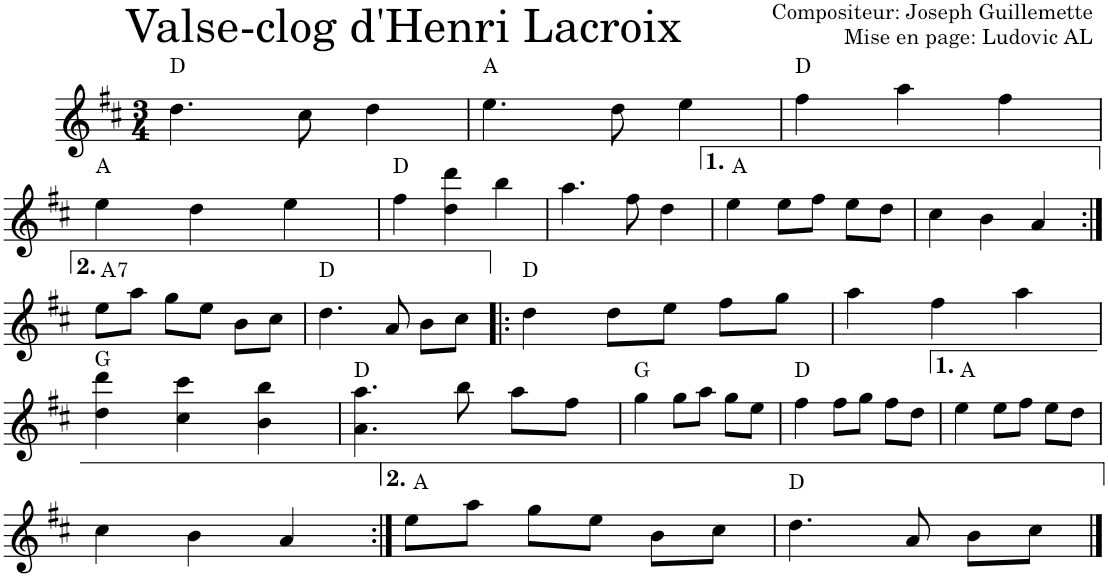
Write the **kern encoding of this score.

**kern	**harte
*part1	*part1
*staff1	*
*I"Violon	*
*I'Vln.	*
*clefG2	*
*k[f#c#]	*
*M3/4	*
=1	=1
4.dd\	D:maj
8cc#\	.
4dd\	.
=2	=2
4.ee\	A:maj
8dd\	.
4ee\	.
=3	=3
4ff#\	D:maj
4aa\	.
4ff#\	.
!!LO:LB:g=z
=4	=4
4ee\	A:maj
4dd\	.
4ee\	.
=5	=5
4ff#\	D:maj
4dd\ 4ddd\	.
4bb\	.
=6	=6
4.aa\	.
8ff#\	.
4dd\	.
=7	=7
4ee\	A:maj
8ee\L	.
8ff#\J	.
8ee\L	.
8dd\J	.
=8	=8
4cc#\	.
4b\	.
4a/	.
!!LO:LB:g=z
=9:|!	=9:|!
!	!LO:H:kt=7
8ee\L	A:7
8aa\J	.
8gg\L	.
8ee\J	.
8b\L	.
8cc#\J	.
=10	=10
4.dd\	D:maj
8a/	.
8b\L	.
8cc#\J	.
=11!|:	=11!|:
4dd\	D:maj
8dd\L	.
8ee\J	.
8ff#\L	.
8gg\J	.
=12	=12
4aa\	.
4ff#\	.
4aa\	.
!!LO:LB:g=z
=13	=13
4dd\ 4ddd\	G:maj
4cc#\ 4ccc#\	.
4b\ 4bb\	.
=14	=14
4.a\ 4.aa\	D:maj
8bb\	.
8aa\L	.
8ff#\J	.
=15	=15
4gg\	G:maj
8gg\L	.
8aa\J	.
8gg\L	.
8ee\J	.
=16	=16
4ff#\	D:maj
8ff#\L	.
8gg\J	.
8ff#\L	.
8dd\J	.
=17	=17
4ee\	A:maj
8ee\L	.
8ff#\J	.
8ee\L	.
8dd\J	.
!!LO:LB:g=z
=18	=18
4cc#\	.
4b\	.
4a/	.
=19:|!	=19:|!
8ee\L	A:maj
8aa\J	.
8gg\L	.
8ee\J	.
8b\L	.
8cc#\J	.
=20	=20
4.dd\	D:maj
8a/	.
8b\L	.
8cc#\J	.
==	==
*-	*-
